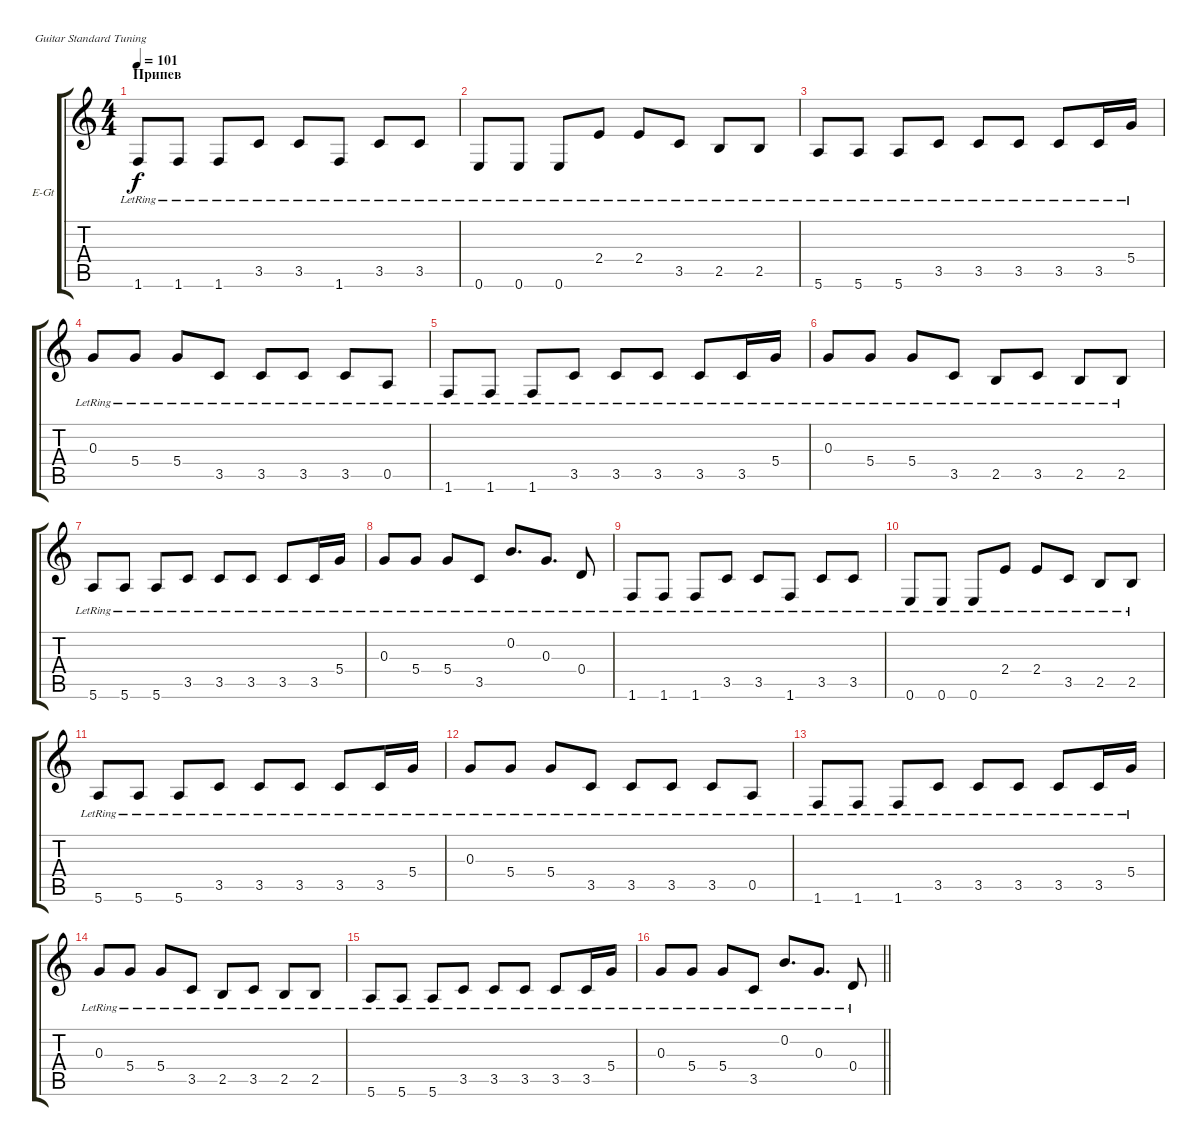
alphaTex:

\bracketExtendMode groupsimilarinstruments
\firstSystemTrackNameOrientation horizontal
\otherSystemsTrackNameOrientation horizontal
\track ("электро чистая" "E-Gt") {instrument electricguitarclean}
\staff {score tabs}
\tuning (E4 B3 G3 D3 A2 E2)
\ts (4 4)
\section ("" "Припев")
\tempo 101
\clef g2
\ks c
1.6{lr}.8{dy f} 1.6{lr}.8 1.6{lr}.8 3.5{lr}.8 3.5{lr}.8 1.6{lr}.8 3.5{lr}.8 3.5{lr}.8 |
0.6{lr}.8 0.6{lr}.8 0.6{lr}.8 2.4{lr}.8 2.4{lr}.8 3.5{lr}.8 2.5{lr}.8 2.5{lr}.8 |
5.6{lr}.8 5.6{lr}.8 5.6{lr}.8 3.5{lr}.8 3.5{lr}.8 3.5{lr}.8 3.5{lr}.8 3.5{lr}.16 5.4{lr}.16 |
0.3{lr}.8 5.4{lr}.8 5.4{lr}.8 3.5{lr}.8 3.5{lr}.8 3.5{lr}.8 3.5{lr}.8 0.5{lr}.8 |
1.6{lr}.8 1.6{lr}.8 1.6{lr}.8 3.5{lr}.8 3.5{lr}.8 3.5{lr}.8 3.5{lr}.8 3.5{lr}.16 5.4{lr}.16 |
0.3{lr}.8 5.4{lr}.8 5.4{lr}.8 3.5{lr}.8 2.5{lr}.8 3.5{lr}.8 2.5{lr}.8 2.5{lr}.8 |
5.6{lr}.8 5.6{lr}.8 5.6{lr}.8 3.5{lr}.8 3.5{lr}.8 3.5{lr}.8 3.5{lr}.8 3.5{lr}.16 5.4{lr}.16 |
0.3{lr}.8 5.4{lr}.8 5.4{lr}.8 3.5{lr}.8 0.2{lr}.8{d} 0.3{lr}.8{d} 0.4{lr}.8 |
1.6{lr}.8 1.6{lr}.8 1.6{lr}.8 3.5{lr}.8 3.5{lr}.8 1.6{lr}.8 3.5{lr}.8 3.5{lr}.8 |
0.6{lr}.8 0.6{lr}.8 0.6{lr}.8 2.4{lr}.8 2.4{lr}.8 3.5{lr}.8 2.5{lr}.8 2.5{lr}.8 |
5.6{lr}.8 5.6{lr}.8 5.6{lr}.8 3.5{lr}.8 3.5{lr}.8 3.5{lr}.8 3.5{lr}.8 3.5{lr}.16 5.4{lr}.16 |
0.3{lr}.8 5.4{lr}.8 5.4{lr}.8 3.5{lr}.8 3.5{lr}.8 3.5{lr}.8 3.5{lr}.8 0.5{lr}.8 |
1.6{lr}.8 1.6{lr}.8 1.6{lr}.8 3.5{lr}.8 3.5{lr}.8 3.5{lr}.8 3.5{lr}.8 3.5{lr}.16 5.4{lr}.16 |
0.3{lr}.8 5.4{lr}.8 5.4{lr}.8 3.5{lr}.8 2.5{lr}.8 3.5{lr}.8 2.5{lr}.8 2.5{lr}.8 |
5.6{lr}.8 5.6{lr}.8 5.6{lr}.8 3.5{lr}.8 3.5{lr}.8 3.5{lr}.8 3.5{lr}.8 3.5{lr}.16 5.4{lr}.16 |
\barLineRight lightlight
0.3{lr}.8 5.4{lr}.8 5.4{lr}.8 3.5{lr}.8 0.2{lr}.8{d} 0.3{lr}.8{d} 0.4{lr}.8
